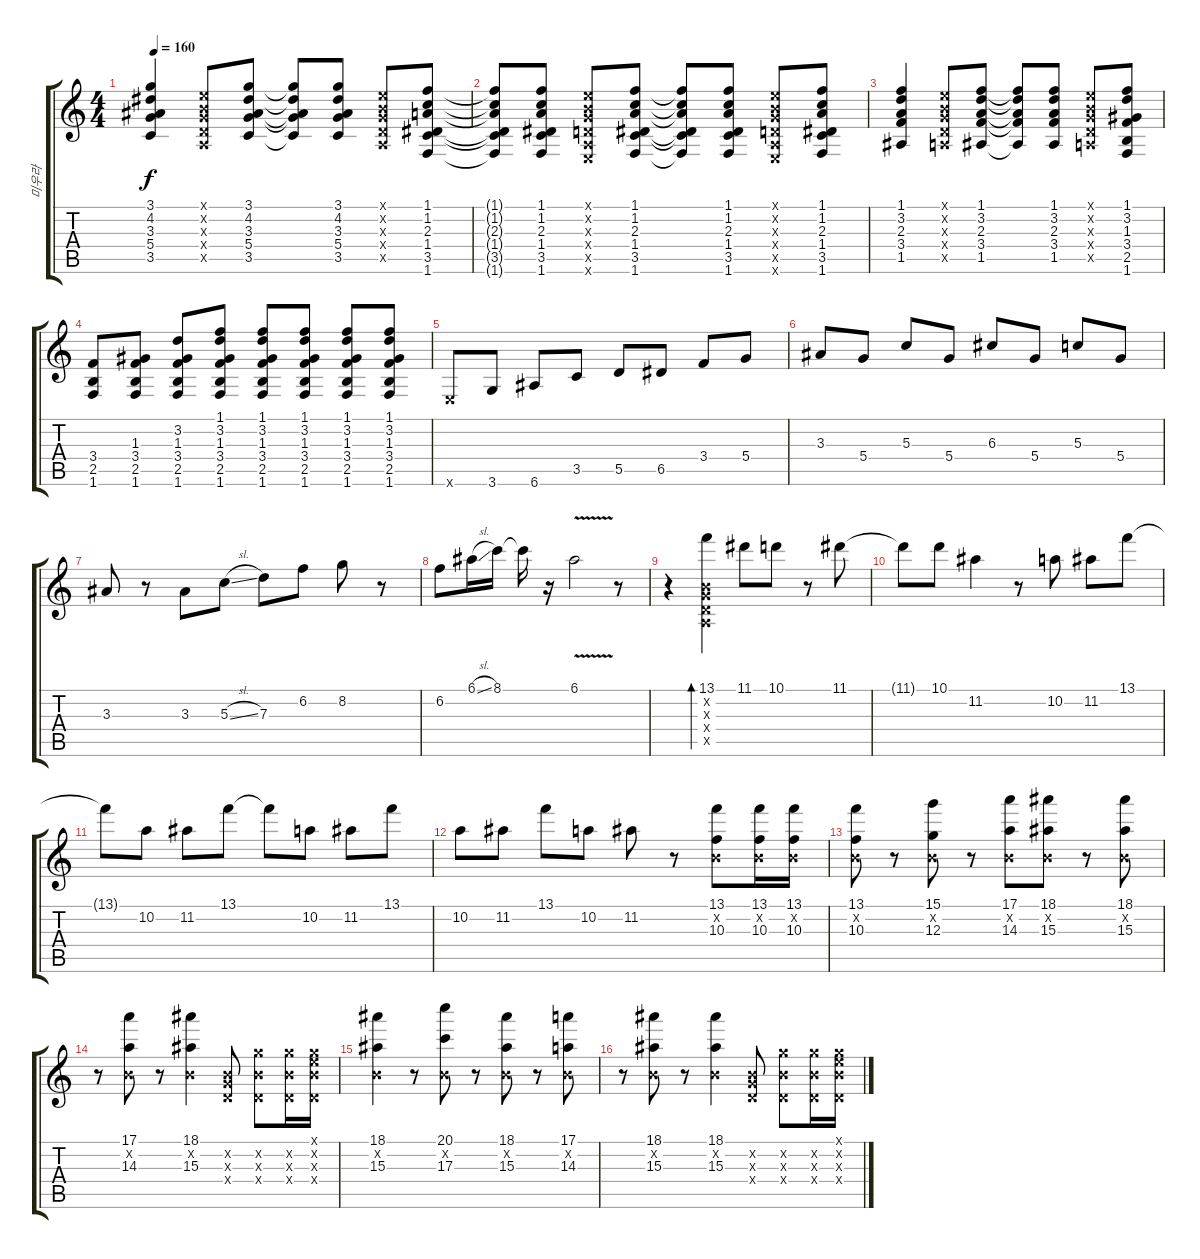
\track ("미우라" "미우라") {instrument acousticguitarsteel}
\staff {score tabs}
\tuning (E4 B3 G3 D3 A2 E2) {hide}
\ts (4 4)
\tempo 160
\clef g2
\ks c
(3.1 4.2 3.3 5.4 3.5).4{dy f} (0.1{x} 0.2{x} 0.3{x} 0.4{x} 0.5{x}).8 (3.1 4.2 3.3 5.4 3.5).8 (3.1{t} 4.2{t} 3.3{t} 5.4{t} 3.5{t}).8 (3.1 4.2 3.3 5.4 3.5).8 (0.1{x} 0.2{x} 0.3{x} 0.4{x} 0.5{x}).8 (1.1 1.2 2.3 1.4 3.5 1.6).8 |
(1.1{t} 1.2{t} 2.3{t} 1.4{t} 3.5{t} 1.6{t}).8 (1.1 1.2 2.3 1.4 3.5 1.6).8 (0.1{x} 0.2{x} 0.3{x} 0.4{x} 0.5{x} 0.6{x}).8 (1.1 1.2 2.3 1.4 3.5 1.6).8 (1.1{t} 1.2{t} 2.3{t} 1.4{t} 3.5{t} 1.6{t}).8 (1.1 1.2 2.3 1.4 3.5 1.6).8 (0.1{x} 0.2{x} 0.3{x} 0.4{x} 0.5{x} 0.6{x}).8 (1.1 1.2 2.3 1.4 3.5 1.6).8 |
(1.1 3.2 2.3 3.4 1.5).4 (0.1{x} 0.2{x} 0.3{x} 0.4{x} 0.5{x}).8 (1.1 3.2 2.3 3.4 1.5).8 (1.1{t} 3.2{t} 2.3{t} 3.4{t} 1.5{t}).8 (1.1 3.2 2.3 3.4 1.5).8 (0.1{x} 0.2{x} 0.3{x} 0.4{x} 0.5{x}).8 (1.1 3.2 1.3 3.4 2.5 1.6).8 |
(3.4 2.5 1.6).8 (1.3 3.4 2.5 1.6).8 (3.2 1.3 3.4 2.5 1.6).8 (1.1 3.2 1.3 3.4 2.5 1.6).8 (1.1 3.2 1.3 3.4 2.5 1.6).8 (1.1 3.2 1.3 3.4 2.5 1.6).8 (1.1 3.2 1.3 3.4 2.5 1.6).8 (1.1 3.2 1.3 3.4 2.5 1.6).8 |
0.6{x}.8 3.6.8 6.6.8 3.5.8 5.5.8 6.5.8 3.4.8 5.4.8 |
3.3.8 5.4.8 5.3.8 5.4.8 6.3.8 5.4.8 5.3.8 5.4.8 |
3.3.8 r.8 3.3.8 5.3{sl}.8 7.3.8 6.2.8 8.2.8 r.8 |
6.2.8 6.1{sl}.16 8.1.16 8.1{t}.16 r.16 6.1{v}.2 r.8 |
r.4 (13.1 0.2{x} 0.3{x} 0.4{x} 0.5{x}).4{bd 240} 11.1.8 10.1.8 r.8 11.1.8 |
11.1{t}.8 10.1.8 11.2.4 r.8 10.2.8 11.2.8 13.1.8 |
13.1{t}.8 10.2.8 11.2.8 13.1.8 13.1{t}.8 10.2.8 11.2.8 13.1.8 |
10.2.8 11.2.8 13.1.8 10.2.8 11.2.8 r.8 (13.1 0.2{x} 10.3).8 (13.1 0.2{x} 10.3).16 (13.1 0.2{x} 10.3).16 |
(13.1 0.2{x} 10.3).8 r.8 (15.1 0.2{x} 12.3).8 r.8 (17.1 0.2{x} 14.3).8 (18.1 0.2{x} 15.3).8 r.8 (18.1 0.2{x} 15.3).8 |
r.8 (17.1 0.2{x} 14.3).8 r.8 (18.1 0.2{x} 15.3).4 (0.2{x} 0.3{x} 0.4{x}).8 (0.2{x} 12.3{x} 0.4{x}).8 (0.2{x} 12.3{x} 0.4{x}).16 (0.1{x} 0.2{x} 12.3{x} 0.4{x}).16 |
(18.1 0.2{x} 15.3).4 r.8 (20.1 0.2{x} 17.3).8 r.8 (18.1 0.2{x} 15.3).8 r.8 (17.1 0.2{x} 14.3).8 |
r.8 (18.1 0.2{x} 15.3).8 r.8 (18.1 0.2{x} 15.3).4 (0.2{x} 0.3{x} 0.4{x}).8 (0.2{x} 12.3{x} 0.4{x}).8 (0.2{x} 12.3{x} 0.4{x}).16 (0.1{x} 0.2{x} 12.3{x} 0.4{x}).16
